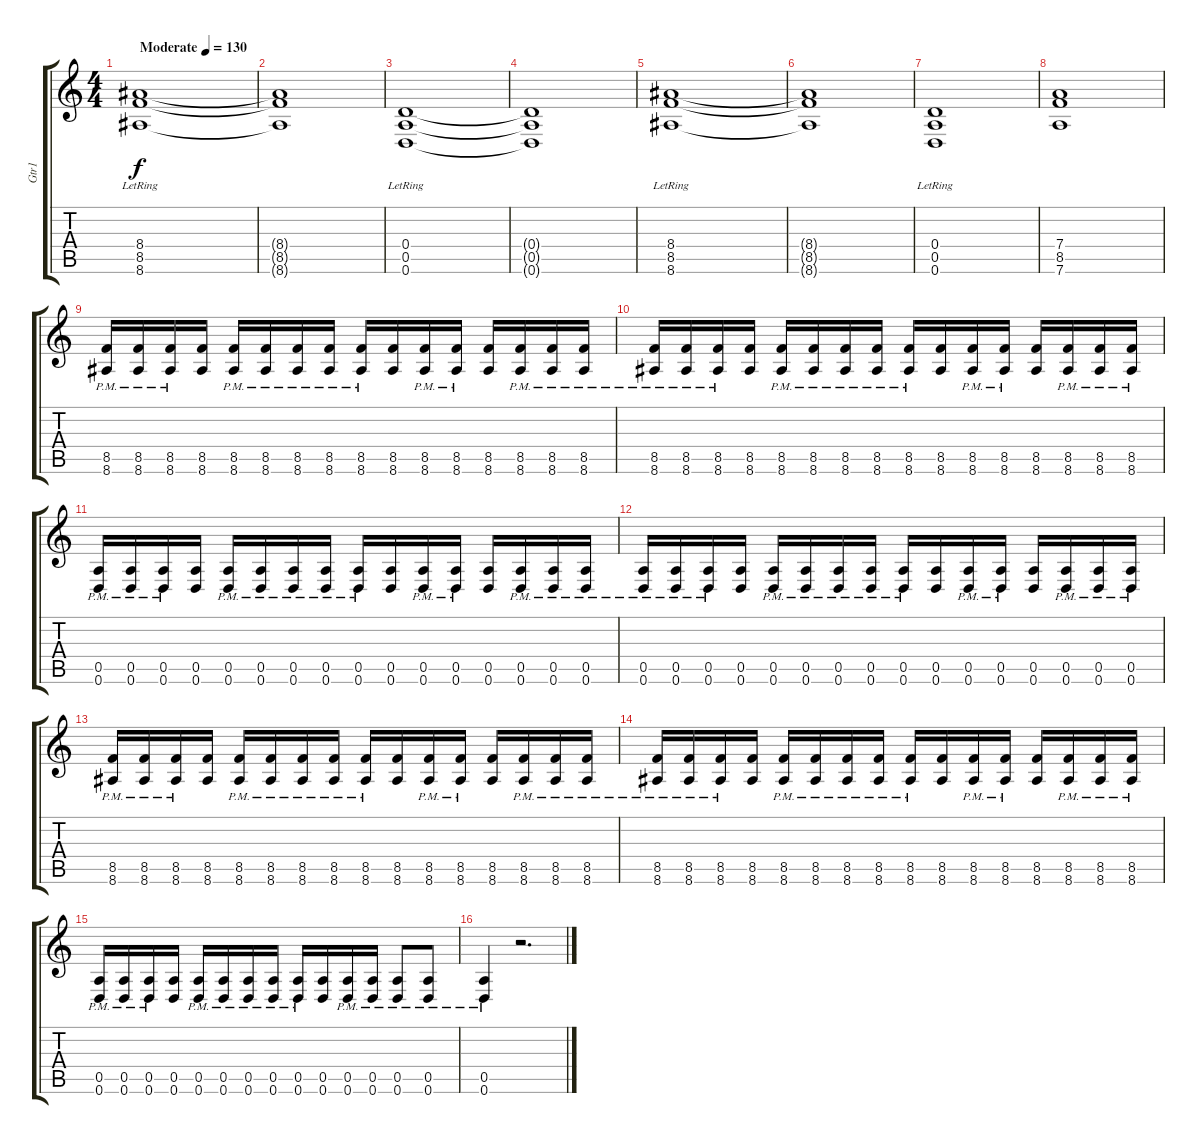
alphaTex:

\track ("Gtr1" "Gtr1") {instrument distortionguitar}
\staff {score tabs}
\tuning (E4 B3 G3 D3 A2 D2) {hide}
\ts (4 4)
\tempo (130 "Moderate")
\clef g2
\ks c
(8.4{lr} 8.5{lr} 8.6{lr}).1{dy f volume 7 instrument distortionguitar} |
(8.4{t} 8.5{t} 8.6{t}).1 |
(0.4{lr} 0.5{lr} 0.6{lr}).1 |
(0.4{t} 0.5{t} 0.6{t}).1 |
(8.4{lr} 8.5{lr} 8.6{lr}).1 |
(8.4{t} 8.5{t} 8.6{t}).1 |
(0.4{lr} 0.5{lr} 0.6{lr}).1 |
(7.4 8.5 7.6).1{volume 13} |
(8.5{pm} 8.6{pm}).16 (8.5{pm} 8.6{pm}).16 (8.5{pm} 8.6{pm}).16 (8.5 8.6).16 (8.5{pm} 8.6{pm}).16 (8.5{pm} 8.6{pm}).16 (8.5{pm} 8.6{pm}).16 (8.5{pm} 8.6{pm}).16 (8.5{pm} 8.6{pm}).16 (8.5 8.6).16 (8.5{pm} 8.6{pm}).16 (8.5{pm} 8.6{pm}).16 (8.5 8.6).16 (8.5{pm} 8.6{pm}).16 (8.5{pm} 8.6{pm}).16 (8.5{pm} 8.6{pm}).16 |
(8.5{pm} 8.6{pm}).16 (8.5{pm} 8.6{pm}).16 (8.5{pm} 8.6{pm}).16 (8.5 8.6).16 (8.5{pm} 8.6{pm}).16 (8.5{pm} 8.6{pm}).16 (8.5{pm} 8.6{pm}).16 (8.5{pm} 8.6{pm}).16 (8.5{pm} 8.6{pm}).16 (8.5 8.6).16 (8.5{pm} 8.6{pm}).16 (8.5{pm} 8.6{pm}).16 (8.5 8.6).16 (8.5{pm} 8.6{pm}).16 (8.5{pm} 8.6{pm}).16 (8.5{pm} 8.6{pm}).16 |
(0.5{pm} 0.6{pm}).16 (0.5{pm} 0.6{pm}).16 (0.5{pm} 0.6{pm}).16 (0.5 0.6).16 (0.5{pm} 0.6{pm}).16 (0.5{pm} 0.6{pm}).16 (0.5{pm} 0.6{pm}).16 (0.5{pm} 0.6{pm}).16 (0.5{pm} 0.6{pm}).16 (0.5 0.6).16 (0.5{pm} 0.6{pm}).16 (0.5{pm} 0.6{pm}).16 (0.5 0.6).16 (0.5{pm} 0.6{pm}).16 (0.5{pm} 0.6{pm}).16 (0.5{pm} 0.6{pm}).16 |
(0.5{pm} 0.6{pm}).16 (0.5{pm} 0.6{pm}).16 (0.5{pm} 0.6{pm}).16 (0.5 0.6).16 (0.5{pm} 0.6{pm}).16 (0.5{pm} 0.6{pm}).16 (0.5{pm} 0.6{pm}).16 (0.5{pm} 0.6{pm}).16 (0.5{pm} 0.6{pm}).16 (0.5 0.6).16 (0.5{pm} 0.6{pm}).16 (0.5{pm} 0.6{pm}).16 (0.5 0.6).16 (0.5{pm} 0.6{pm}).16 (0.5{pm} 0.6{pm}).16 (0.5{pm} 0.6{pm}).16 |
(8.5{pm} 8.6{pm}).16 (8.5{pm} 8.6{pm}).16 (8.5{pm} 8.6{pm}).16 (8.5 8.6).16 (8.5{pm} 8.6{pm}).16 (8.5{pm} 8.6{pm}).16 (8.5{pm} 8.6{pm}).16 (8.5{pm} 8.6{pm}).16 (8.5{pm} 8.6{pm}).16 (8.5 8.6).16 (8.5{pm} 8.6{pm}).16 (8.5{pm} 8.6{pm}).16 (8.5 8.6).16 (8.5{pm} 8.6{pm}).16 (8.5{pm} 8.6{pm}).16 (8.5{pm} 8.6{pm}).16 |
(8.5{pm} 8.6{pm}).16 (8.5{pm} 8.6{pm}).16 (8.5{pm} 8.6{pm}).16 (8.5 8.6).16 (8.5{pm} 8.6{pm}).16 (8.5{pm} 8.6{pm}).16 (8.5{pm} 8.6{pm}).16 (8.5{pm} 8.6{pm}).16 (8.5{pm} 8.6{pm}).16 (8.5 8.6).16 (8.5{pm} 8.6{pm}).16 (8.5{pm} 8.6{pm}).16 (8.5 8.6).16 (8.5{pm} 8.6{pm}).16 (8.5{pm} 8.6{pm}).16 (8.5{pm} 8.6{pm}).16 |
(0.5{pm} 0.6{pm}).16 (0.5{pm} 0.6{pm}).16 (0.5{pm} 0.6{pm}).16 (0.5 0.6).16 (0.5{pm} 0.6{pm}).16 (0.5{pm} 0.6{pm}).16 (0.5{pm} 0.6{pm}).16 (0.5{pm} 0.6{pm}).16 (0.5{pm} 0.6{pm}).16 (0.5 0.6).16 (0.5{pm} 0.6{pm}).16 (0.5{pm} 0.6{pm}).16 (0.5 0.6{pm}).8 (0.5{pm} 0.6{pm}).8 |
(0.5{pm} 0.6{pm}).4 r.2{d}
